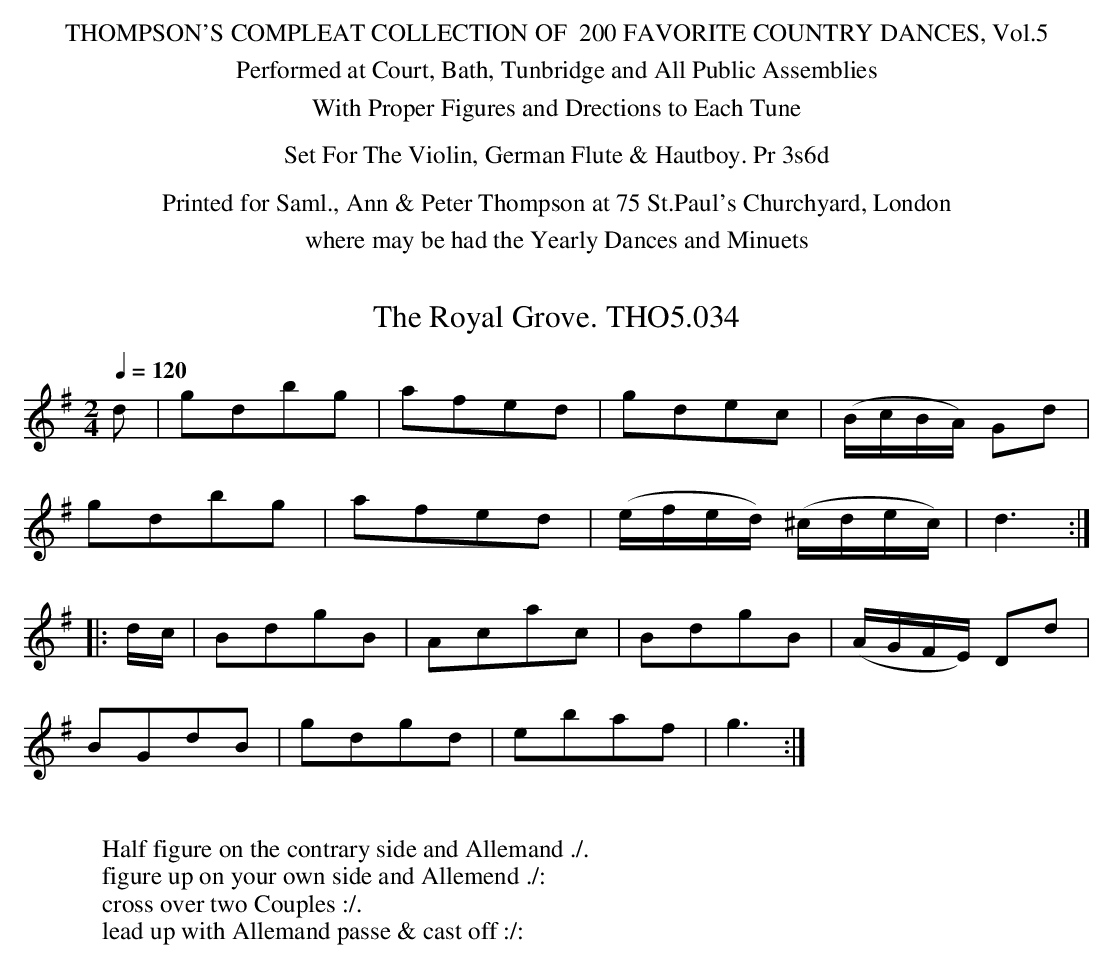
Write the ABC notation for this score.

X:1
T:Royal Grove. THO5.034, The
M:2/4
L:1/8
Q:1/4=120
K:G
d|gdbg|afed|gdec|(B/c/B/A/) Gd|
gdbg|afed|(e/f/e/d/) (^c/d/e/c/)|d3:|
|:d/c/|BdgB|Acac|BdgB|(A/G/F/E/) Dd|
BGdB|gdgd|ebaf|g3:|
W:
W:Half figure on the contrary side and Allemand ./.
W:figure up on your own side and Allemend ./:
W:cross over two Couples :/.
W:lead up with Allemand passe & cast off :/:
